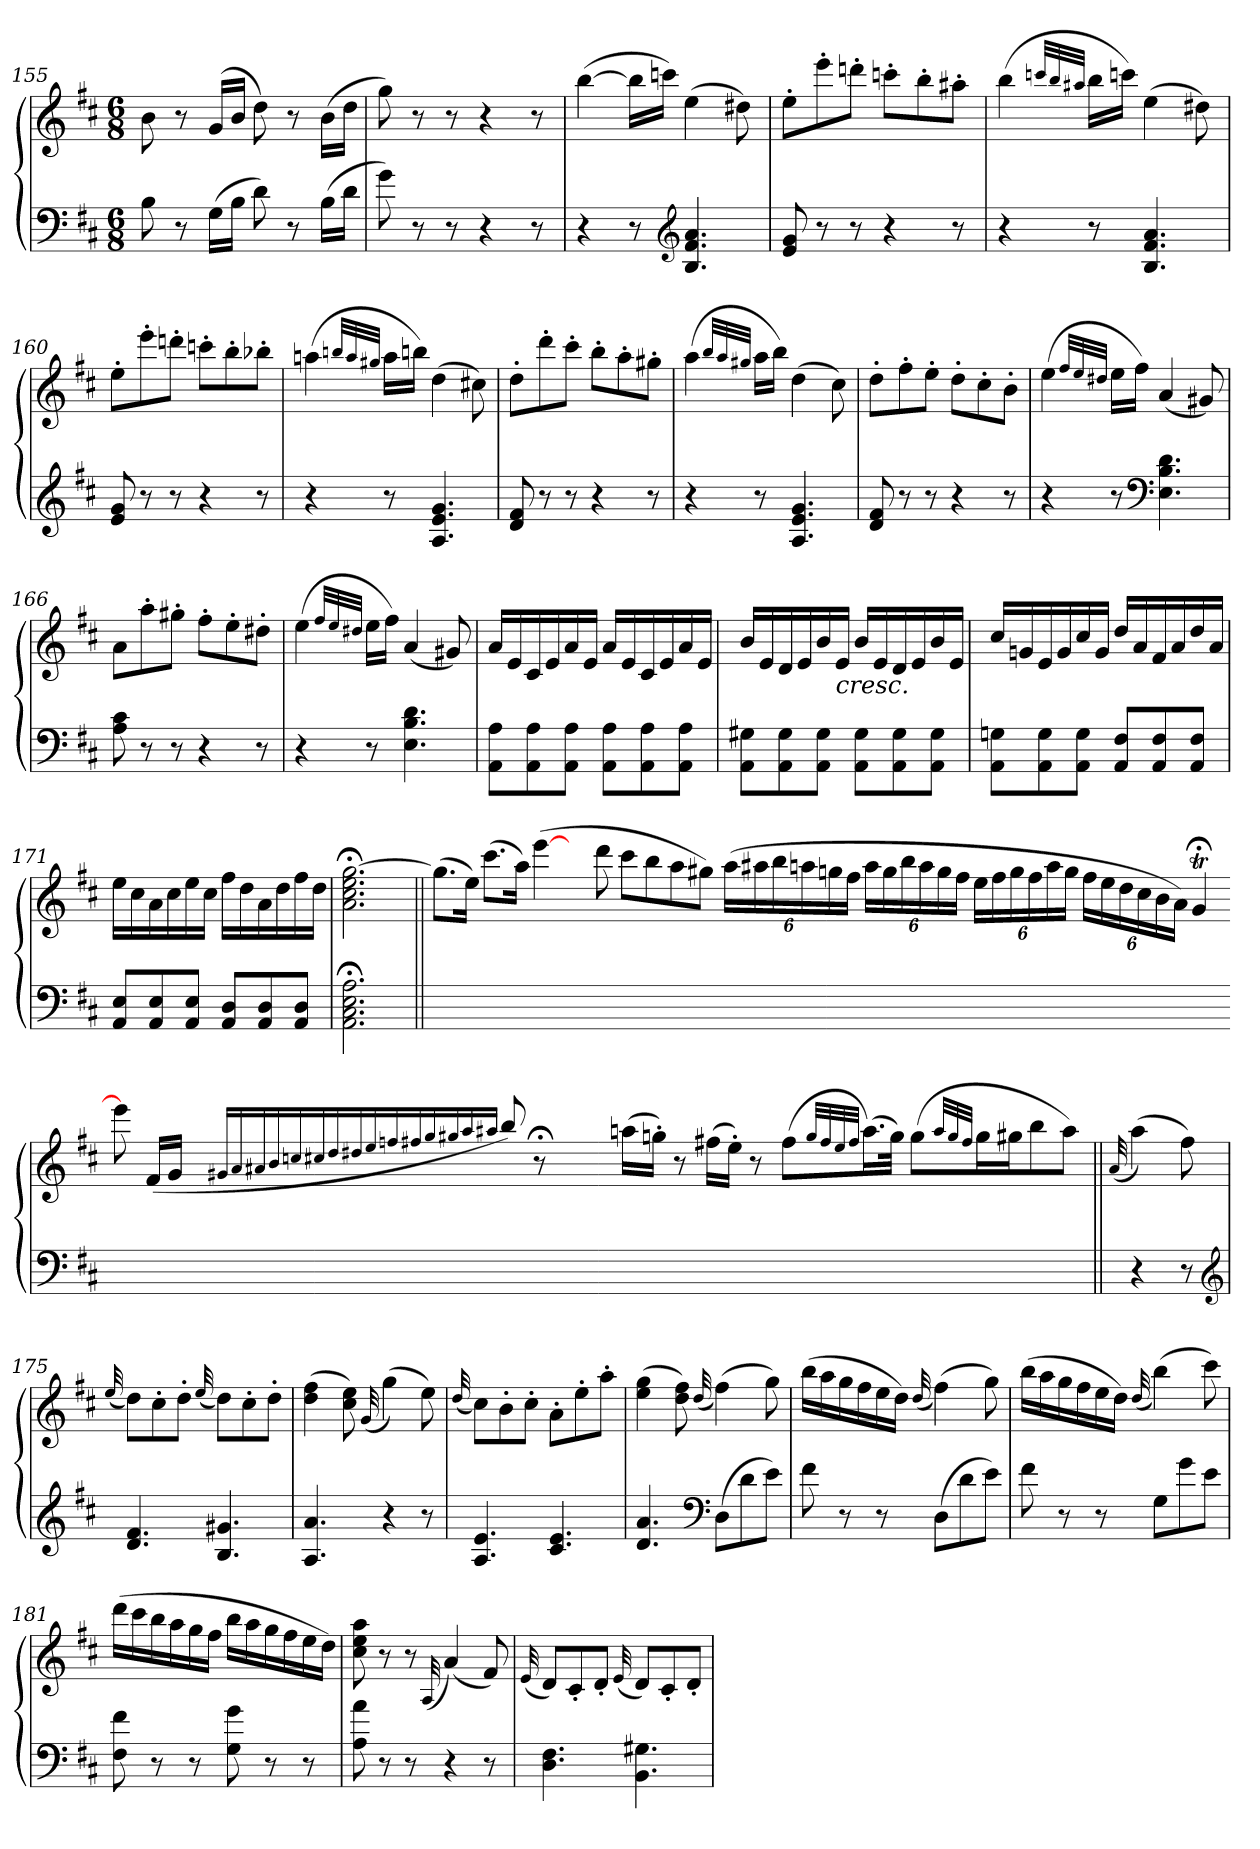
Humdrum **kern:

**kern	**kern
*part1	*part1
*staff2	*staff1
*clefF4	*clefG2
*k[f#c#]	*k[f#c#]
*D:	*D:
*M6/8	*M6/8
=155	=155
8B	8b
8r	8r
(16GLL	(>16gLL
16BJJ	16bJJ
8d)	8dd)
8r	8r
(16BLL	(16bLL
16dJJ	16ddJJ
=156	=156
8g)	8gg)
8r	8r
8r	8r
4r	4r
8r	8r
=157	=157
4r	([4bb
8r	16bbLL]
.	16cccnJJ)
*clefG2	*
4.B 4.f# 4.a	(4ee
.	8dd#X)
=158	=158
8e 8g	8ee'L
8r	8eee'
8r	8dddn'J
4r	8cccn'L
.	8bb'
8r	8aa#X'J
=159	=159
4r	(4bb
.	32qcccn/LLL
.	32qbb/
.	32qaa#X/JJJ
8r	16bbLL
.	16cccnJJ)
4.B 4.f# 4.a	(4ee
.	8dd#X)
=160	=160
8e 8g	8ee'L
8r	8eee'
8r	8dddn'J
4r	8cccn'L
.	8bb'
8r	8bb-X'J
=161	=161
4r	(4aan
.	32qbbn/LLL
.	32qaa/
.	32qgg#X/JJJ
8r	16aaLL
.	16bbnJJ)
4.A 4.e 4.g	(4dd
.	8cc#X)
=162	=162
8d 8f#	8dd'L
8r	8ddd'
8r	8ccc#'J
4r	8bb'L
.	8aa'
8r	8gg#X'J
=163	=163
4r	(4aa
.	32qbb/LLL
.	32qaa/
.	32qgg#X/JJJ
8r	16aaLL
.	16bbJJ)
4.A 4.e 4.g	(4dd
.	8cc#)
=164	=164
8d 8f#	8dd'L
8r	8ff#'
8r	8ee'J
4r	8dd'L
.	8cc#'
8r	8b'J
=165	=165
4r	(4ee
.	32qff#/LLL
.	32qee/
.	32qdd#X/JJJ
8r	16eeLL
.	16ff#JJ)
*clefF4	*
4.E 4.B 4.d	(4a
.	8g#X)
=166	=166
8A 8c#	8aL
8r	8aa'
8r	8gg#X'J
4r	8ff#'L
.	8ee'
8r	8dd#X'J
=167	=167
4r	(4ee
.	32qff#/LLL
.	32qee/
.	32qdd#X/JJJ
8r	16eeLL
.	16ff#JJ)
4.E 4.B 4.d	(4a
.	8g#X)
=168	=168
8AA 8AL	16aLL
.	16e
8AA 8A	16c#
.	16e
8AA 8AJ	16a
.	16eJJ
8AA 8AL	16aLL
.	16e
8AA 8A	16c#
.	16e
8AA 8AJ	16a
.	16eJJ
=169	=169
8AA 8G#XL	16bLL
.	16e
8AA 8G#	16d
.	16e
8AA 8G#J	16b
!	!LO:TX:b:i:t=cresc.
.	16eJJ
8AA 8G#L	16bLL
.	16e
8AA 8G#	16d
.	16e
8AA 8G#J	16b
.	16eJJ
=170	=170
8AA 8GnL	16cc#LL
.	16gn
8AA 8G	16e
.	16g
8AA 8GJ	16cc#
.	16gJJ
8AA 8F#L	16ddLL
.	16a
8AA 8F#	16f#
.	16a
8AA 8F#J	16dd
.	16aJJ
=171	=171
8AA 8EL	16eeLL
.	16cc#
8AA 8E	16a
.	16cc#
8AA 8EJ	16ee
.	16cc#JJ
8AA 8DL	16ff#LL
.	16dd
8AA 8D	16a
.	16dd
8AA 8DJ	16ff#
.	16ddJJ
=172	=172
2.AA;< 2.C#;< 2.E;< 2.A;<	2.a;< 2.cc#;< 2.ee;< [2.gg;<
=173||	=173||
*	*MM72
2.ryy	(8.ggL]
.	16eeJk)
.	(8.ccc#L
.	16aaJk)
.	([4eee
4ryy	8ryy
.	8ddd
2.ryy	8ccc#L
.	8bb
.	8aa
.	8gg#XJ)
.	(24aaLL
.	24aa#X
.	24bb
.	24aan
.	24ggn
.	24ff#JJ
2.ryy	24aaLL
.	24gg
.	24bb
.	24aa
.	24gg
.	24ff#JJ
.	24eeLL
.	24ff#
.	24gg
.	24ff#
.	24aa
.	24ggJJ
.	24ff#LL
.	24ee
.	24dd
.	24cc#
.	24b
.	24aJJ)
4ryy	4gT;<
=-	=-
4ryy	8eee]
.	(16f#LL
.	16gJJ
.	16qg#X/LL
.	16qa
.	16qa#X
.	16qb
.	16qccn
.	16qcc#X
.	16qdd
.	16qdd#X
.	16qee
.	16qffn
.	16qff#X
.	16qgg
.	16qgg#X
.	16qaa
.	16qaa#X/JJ
8ryy	8bb/)
8ryy	8r;<
8ryy	8ryy
=-	=-
8ryy	(16aanLL
.	16ggn'JJ)
8ryy	8r
8ryy	(16ff#XLL
.	16ee'JJ)
8ryy	8r
8ryy	(8ff#L
.	32qgg/LLL
.	32qff#/
.	32qee/
.	32qff#/JJJ
16.ryy	(16.aaL)
32ryy	32ggJJk)
8ryy	(8ggL
.	32qaa/LLL
.	32qgg/
.	32qff#/JJJ
4.ryy	16ggL
.	16gg#XJ
.	8bb
.	8aaJ)
=174||	=174||
.	(32qqa/
4r	(4aa)
8r	8ff#)
*clefG2	*
=175	=175
.	(32qqee/
4.d 4.f#	8ddL)
.	8cc#'
.	8dd'J
.	(32qqee/
4.B 4.g#X	8ddL)
.	8cc#'
.	8dd'J
=176	=176
4.A 4.a	(4dd 4ff#
.	8cc# 8ee)
.	(32qqg/
4r	(4gg)
8r	8ee)
=177	=177
.	(32qqdd/
4.A 4.e	8cc#L)
.	8b'
.	8cc#'J
4.c# 4.e	8a'L
.	8ee'
.	8aa'J
=178	=178
4.d 4.a	(4ee 4gg
.	8dd 8ff#)
*clefF4	*
.	(32qqdd/
(8DL	(4ff#)
8d	.
8eJ)	8gg)
=179	=179
8f#	(16bbLL
.	16aa
8r	16gg
.	16ff#
8r	16ee
.	16ddJJ)
.	(32qqdd/
(8DL	(4ff#)
8d	.
8eJ)	8gg)
=180	=180
8f#	(16bbLL
.	16aa
8r	16gg
.	16ff#
8r	16ee
.	16ddJJ)
.	(32qqdd/
8GL	(4bb)
8g	.
8eJ	8ccc#)
=181	=181
8F# 8f#	(16dddLL
.	16ccc#
8r	16bb
.	16aa
8r	16gg
.	16ff#JJ
8G 8g	16bbLL
.	16aa
8r	16gg
.	16ff#
8r	16ee
.	16ddJJ)
=182	=182
8A 8a	8cc# 8ee 8aa
8r	8r
8r	8r
.	(32qqA
4r	(4a)
8r	8f#)
=183	=183
.	(32qqe
4.D 4.F#	8dL)
.	8c#'
.	8d'J
.	(32qqe
4.BB 4.G#X	8dL)
.	8c#'
.	8d'J
=	=
*-	*-
